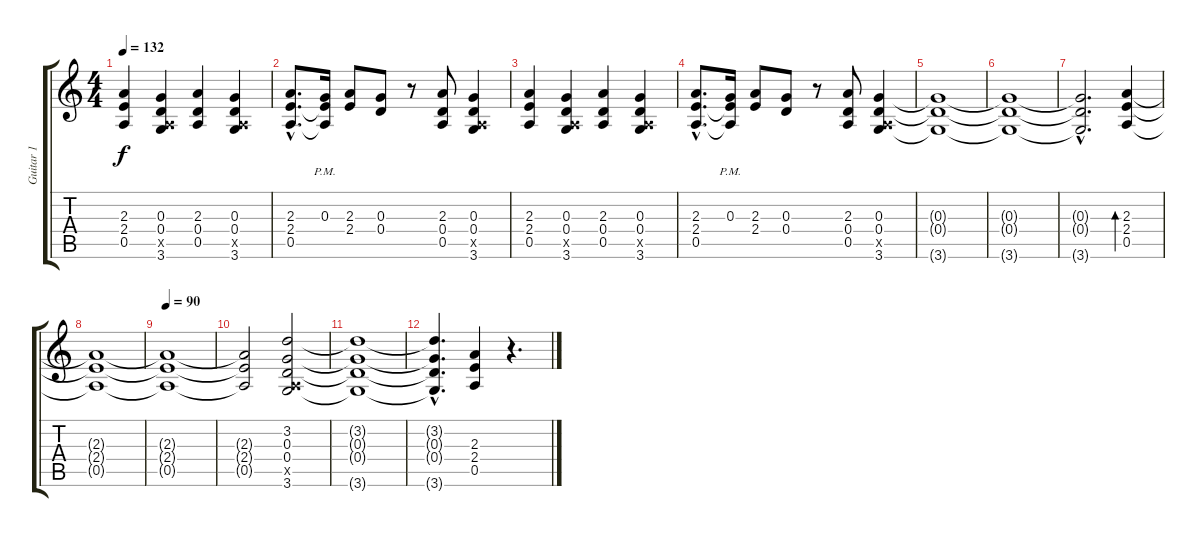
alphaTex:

\track ("Guitar 1" "Guitar 1") {instrument distortionguitar}
\staff {score tabs}
\tuning (E4 B3 G3 D3 A2 E2) {hide}
\ts (4 4)
\tempo 132
\clef g2
\ks aminor
(2.3 2.4 0.5).4{dy f} (0.3 0.4 0.5{x} 3.6).4 (2.3 0.4 0.5).4 (0.3 0.4 0.5{x} 3.6).4 |
(2.3{hac} 2.4{hac} 0.5{hac}).8{d} (0.3{pm} 2.4{t} 0.5{t}).16 (2.3 2.4).8 (0.3 0.4).8 r.8 (2.3 0.4 0.5).8 (0.3 0.4 0.5{x} 3.6).4 |
(2.3 2.4 0.5).4 (0.3 0.4 0.5{x} 3.6).4 (2.3 0.4 0.5).4 (0.3 0.4 0.5{x} 3.6).4 |
(2.3{hac} 2.4{hac} 0.5{hac}).8{d} (0.3{pm} 2.4{t} 0.5{t}).16 (2.3 2.4).8 (0.3 0.4).8 r.8 (2.3 0.4 0.5).8 (0.3 0.4 0.5{x} 3.6).4 |
(0.3{t} 0.4{t} 3.6{t}).1 |
(0.3{t} 0.4{t} 3.6{t}).1 |
(0.3{hac t} 0.4{hac t} 3.6{hac t}).2{d} (2.3 2.4 0.5).4{bd 480} |
(2.3{t} 2.4{t} 0.5{t}).1 |
\tempo 90
(2.3{t} 2.4{t} 0.5{t}).1 |
(2.3{t} 2.4{t} 0.5{t}).2 (3.2 0.3 0.4 0.5{x} 3.6).2 |
(3.2{t} 0.3{t} 0.4{t} 3.6{t}).1 |
(3.2{hac t} 0.3{hac t} 0.4{hac t} 3.6{hac t}).4{d} (2.3 2.4 0.5).4 r.4{d}
